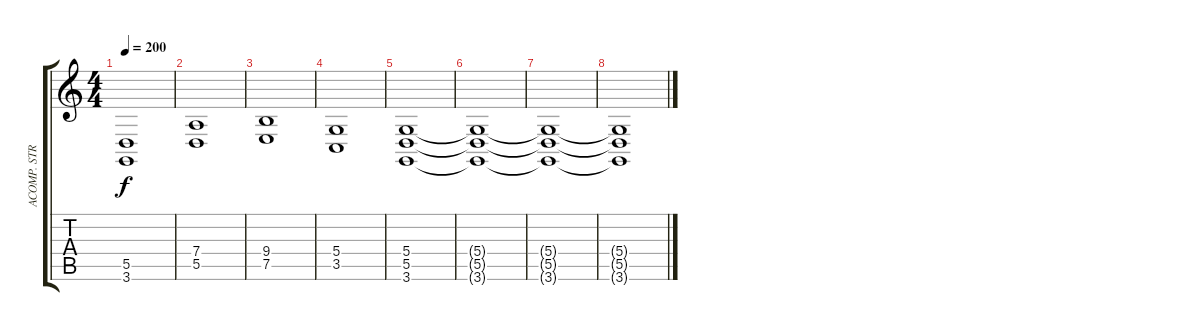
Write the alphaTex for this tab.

\track ("ACOMP. STRINGS" "ACOMP. STR") {instrument synthstrings1}
\staff {score tabs}
\tuning (E4 B3 G3 D3 A2 E2) {hide}
\ts (4 4)
\tempo 200
\clef g2
\ks c
(5.5 3.6).1{dy f} |
(7.4 5.5).1 |
(9.4 7.5).1 |
(5.4 3.5).1 |
(5.4 5.5 3.6).1 |
(5.4{t} 5.5{t} 3.6{t}).1 |
(5.4{t} 5.5{t} 3.6{t}).1 |
(5.4{t} 5.5{t} 3.6{t}).1
